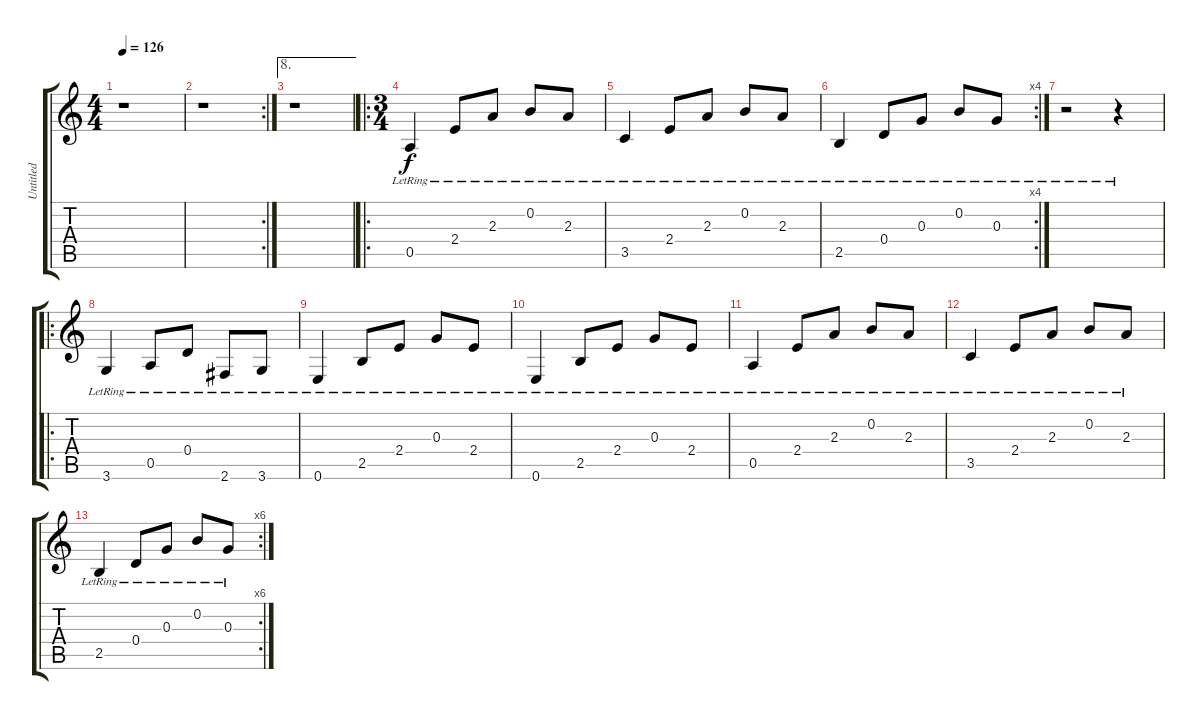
\track ("Untitled" "Untitled") {instrument acousticguitarsteel}
\staff {score tabs}
\tuning (E4 B3 G3 D3 A2 E2) {hide}
\ts (4 4)
\tempo 126
\clef g2
\ks c
r.1{dy f} |
\rc 2
r.1 |
\ae 8
r.1 |
\ro
\ts (3 4)
0.5{lr}.4 2.4{lr}.8 2.3{lr}.8 0.2{lr}.8 2.3{lr}.8 |
3.5{lr}.4 2.4{lr}.8 2.3{lr}.8 0.2{lr}.8 2.3{lr}.8 |
\rc 4
2.5{lr}.4 0.4{lr}.8 0.3{lr}.8 0.2{lr}.8 0.3{lr}.8 |
r.2 r.4 |
\ro
3.6{lr}.4 0.5{lr}.8 0.4{lr}.8 2.6{lr}.8 3.6{lr}.8 |
0.6{lr}.4 2.5{lr}.8 2.4{lr}.8 0.3{lr}.8 2.4{lr}.8 |
0.6{lr}.4 2.5{lr}.8 2.4{lr}.8 0.3{lr}.8 2.4{lr}.8 |
0.5{lr}.4 2.4{lr}.8 2.3{lr}.8 0.2{lr}.8 2.3{lr}.8 |
3.5{lr}.4 2.4{lr}.8 2.3{lr}.8 0.2{lr}.8 2.3{lr}.8 |
\rc 6
2.5{lr}.4 0.4{lr}.8 0.3{lr}.8 0.2{lr}.8 0.3{lr}.8
